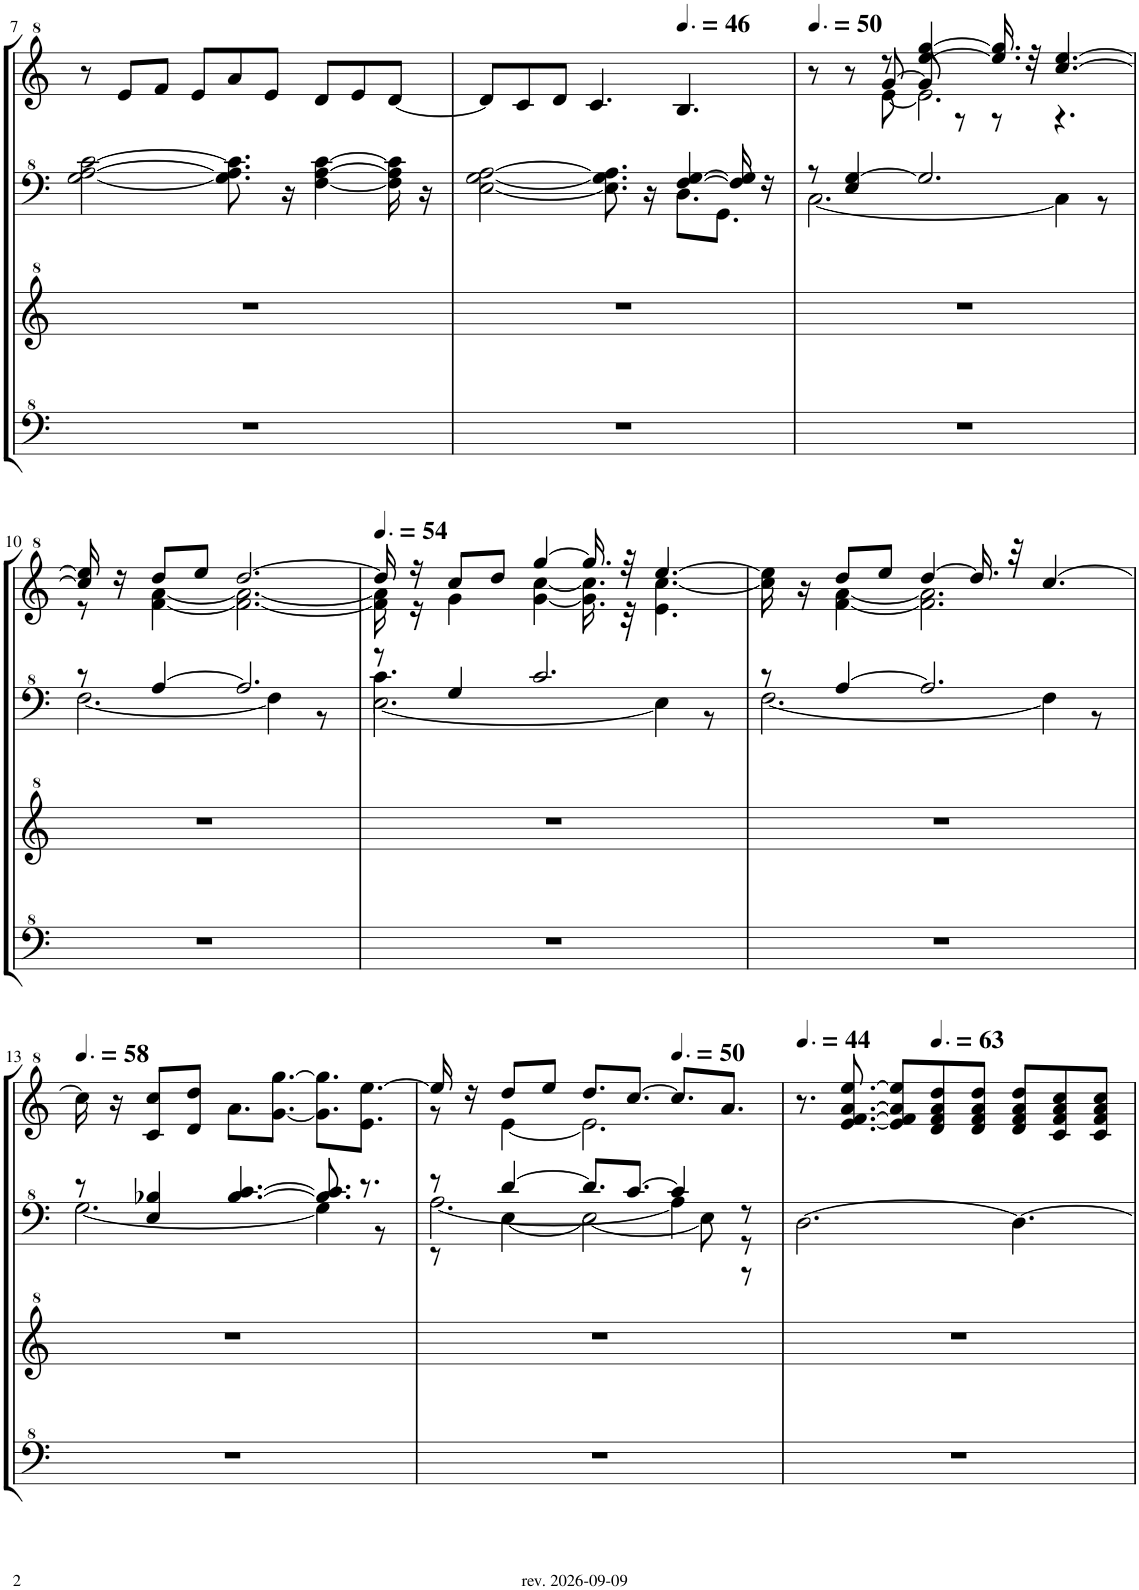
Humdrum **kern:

**kern	**kern	**kern	**kern
*part1	*part1	*part1	*part1
*staff4	*staff3	*staff2	*staff1
*I"Model III	*	*	*
!!LO:PB:g=z
*clefF^4	*clefG^2	*clefF^4	*clefG^2
*k[]	*k[]	*k[]	*k[]
*M9/8	*M9/8	*M9/8	*M9/8
=7	=7	=7	=7
8%9r	8%9r	[2g\ [2a\ [2cc\	8r
.	.	.	8ee/L
.	.	.	8ff/J
.	.	.	8ee/L
.	.	8.g\] 8.a\] 8.cc\]	8aa/
.	.	.	8ee/J
.	.	16r	.
.	.	[4f\ [4a\ [4cc\	8dd/L
.	.	.	8ee/
.	.	16f\] 16a\] 16cc\]	[8dd/J
.	.	16r	.
=8	=8	=8	=8
*	*	*^	*
8%9r	8%9r	[2e\ [2g\ [2a\	2.ryy	8dd/L]
.	.	.	.	8cc/
.	.	.	.	8dd/J
.	.	.	.	4.cc/
.	.	8.e\] 8.g\] 8.a\]	.	.
.	.	16r	.	.
*	*	*	*	*MM69
.	.	[4f/ [4g/	8.d\L	4.b/
.	.	.	8.G\J	.
.	.	16f/] 16g/]	.	.
.	.	16r	.	.
=9	=9	=9	=9	=9
*	*	*	*	*MM75
*	*	*	*	*^
*	*	*	*	*	*^
8%9r	8%9r	8r	[2.c\	8r	4ryy	4ryy
.	.	4e/ [4g/	.	8r	.	.
.	.	.	.	8r	[8ee\	[8gg/
.	.	2.g/]	.	[4eee/ [4ggg/	2.ee\]	8gg/]
.	.	.	.	.	.	8r
.	.	.	.	16.eee/] 16.ggg/]	.	8r
.	.	.	.	32r	.	.
.	.	.	4c\]	[4.ccc/ [4.eee/	.	4.r
.	.	.	8r	.	.	.
*	*	*	*	*	*v	*v
!!LO:LB:g=z
=10	=10	=10	=10	=10	=10
8%9r	8%9r	8r	[2.f\	16ccc/] 16eee/]	8r
.	.	.	.	16r	.
.	.	[4a/	.	8ddd/L	[4ff\ [4aa\
.	.	.	.	8eee/J	.
.	.	2.a/]	.	[2.ddd/	2.ff\_ 2.aa\_
.	.	.	4f\]	.	.
.	.	.	8r	.	.
*	*	*v	*v	*	*
=11	=11	=11	=11	=11
*	*	*	*MM81	*
*	*	*^	*	*
*	*	*	*^	*	*
8%9r	8%9r	8r	[2.e\	4.cc\	16ddd/]	16ff\] 16aa\]
.	.	.	.	.	16r	16r
.	.	4g/	.	.	8ccc/L	4gg\
.	.	.	.	.	8ddd/J	.
.	.	2.cc/	.	2.ryy	[4ggg/	[4gg\ [4ccc\
.	.	.	.	.	16.ggg/]	16.gg\] 16.ccc\]
.	.	.	.	.	32r	32r
.	.	.	4e\]	.	[4.eee/	4.ee\ [4.ccc\
.	.	.	8r	.	.	.
*	*	*	*v	*v	*	*
=12	=12	=12	=12	=12	=12
8%9r	8%9r	8r	[2.f\	16ccc\] 16eee\]	8ryy
.	.	.	.	16r	.
.	.	[4a/	.	8ddd/L	[4ff\ [4aa\
.	.	.	.	8eee/J	.
.	.	2.a/]	.	[4ddd/	2.ff\] 2.aa\]
.	.	.	.	16.ddd/]	.
.	.	.	.	32r	.
.	.	.	4f\]	[4.ccc/	.
.	.	.	8r	.	.
*	*	*	*	*v	*v
!!LO:LB:g=z
=13	=13	=13	=13	=13
*	*	*	*	*MM87
8%9r	8%9r	8r	[2.g\	16ccc\]
.	.	.	.	16r
.	.	4e/ 4b-X/	.	8cc/ 8ccc/L
.	.	.	.	8dd/ 8ddd/J
.	.	[4.b-/ [4.cc/	.	8.aa\L
.	.	.	.	[8.gg\ [8.ggg\J
.	.	8.b-/] 8.cc/]	4g\]	8.gg\] 8.ggg\]L
.	.	8.r	.	8.ee\ [8.eee\J
.	.	.	8r	.
=14	=14	=14	=14	=14
*	*	*	*^	*^
8%9r	8%9r	8r	[2.a\	8r	16eee/]	8r
.	.	.	.	.	16r	.
.	.	[4dd/	.	[4e\	8ddd/L	[4ee\
.	.	.	.	.	8eee/J	.
.	.	8.dd/L]	.	2e\_	8.ddd/L	2.ee\]
.	.	[8.cc/J	.	.	[8.ccc/J	.
*	*	*	*	*	*MM75	*
.	.	4cc/]	4a\]	.	8.ccc/L]	.
.	.	.	.	8e\]	.	.
.	.	.	.	.	8.aa/J	.
.	.	8r	8r	8r	.	.
*	*	*v	*v	*v	*	*
*	*	*	*v	*v
=15	=15	=15	=15
*	*	*	*MM66
8%9r	8%9r	[2.d\	8.r
.	.	.	[8.ee/ [8.ff/ [8.aa/ [8.eee/
.	.	.	8ee/] 8ff/] 8aa/] 8eee/]L
*	*	*	*MM95
.	.	.	8dd/ 8ff/ 8aa/ 8ddd/
.	.	.	8dd/ 8ff/ 8aa/ 8ddd/J
.	.	4.d\_	8dd/ 8ff/ 8aa/ 8ddd/L
.	.	.	8cc/ 8ff/ 8aa/ 8ccc/
.	.	.	8cc/ 8ff/ 8aa/ 8ccc/J
=	=	=	=
*-	*-	*-	*-
